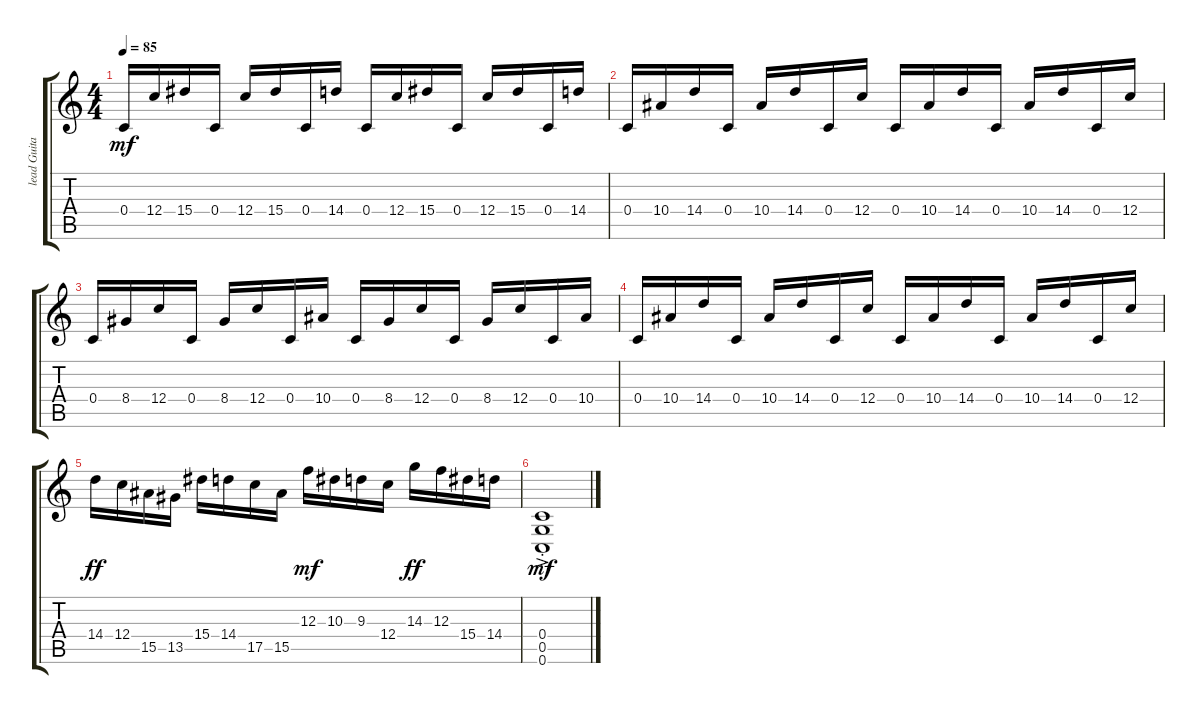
\track ("lead Guitar" "lead Guita") {instrument distortionguitar}
\staff {score tabs}
\tuning (D4 A3 F3 C3 G2 C2) {hide}
\ts (4 4)
\tempo 85
\clef g2
\ks c
0.4.16{dy mf} 12.4.16 15.4.16 0.4.16 12.4.16 15.4.16 0.4.16 14.4.16 0.4.16 12.4.16 15.4.16 0.4.16 12.4.16 15.4.16 0.4.16 14.4.16 |
0.4.16 10.4.16 14.4.16 0.4.16 10.4.16 14.4.16 0.4.16 12.4.16 0.4.16 10.4.16 14.4.16 0.4.16 10.4.16 14.4.16 0.4.16 12.4.16 |
0.4.16 8.4.16 12.4.16 0.4.16 8.4.16 12.4.16 0.4.16 10.4.16 0.4.16 8.4.16 12.4.16 0.4.16 8.4.16 12.4.16 0.4.16 10.4.16 |
0.4.16 10.4.16 14.4.16 0.4.16 10.4.16 14.4.16 0.4.16 12.4.16 0.4.16 10.4.16 14.4.16 0.4.16 10.4.16 14.4.16 0.4.16 12.4.16 |
14.4.16{dy ff} 12.4.16 15.5.16 13.5.16 15.4.16 14.4.16 17.5.16 15.5.16 12.3.16{dy mf} 10.3.16 9.3.16 12.4.16 14.3.16{dy ff} 12.3.16 15.4.16 14.4.16 |
(0.4{ac st} 0.5 0.6{ac st}).1{dy mf}
